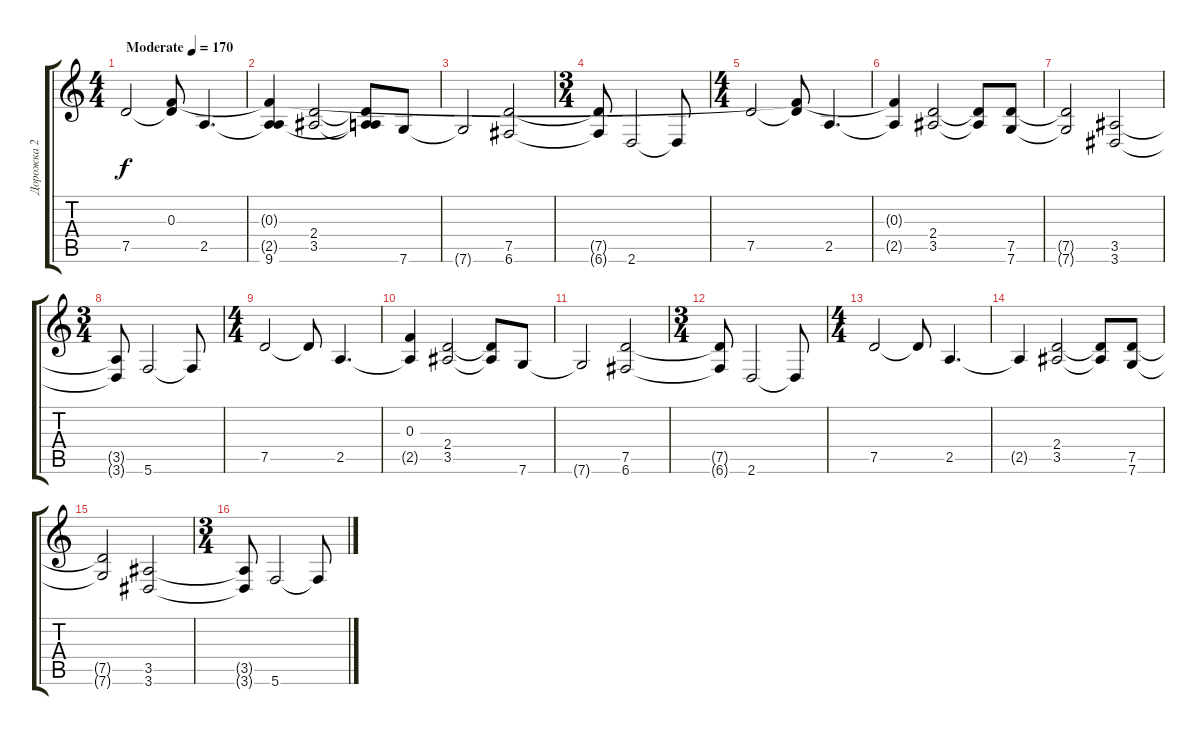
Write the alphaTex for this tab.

\track ("Дорожка 2" "Дорожка 2") {instrument distortionguitar}
\staff {score tabs}
\tuning (D4 A3 F3 C3 G2 C2) {hide}
\ts (4 4)
\tempo (170 "Moderate")
\clef g2
\ks c
7.5.2{dy f instrument distortionguitar} (0.3 7.5{t}).8 2.5.4{d} |
(0.3{t} 2.5{t} 9.6).4 (2.4 3.5).2 (2.4{t} 3.5{t} 9.6{t}).8 7.6.8 |
7.6{t}.2 (7.5 6.6).2 |
\ts (3 4)
(7.5{t} 6.6{t}).8 2.6.2 2.6{t}.8 |
\ts (4 4)
7.5.2 (0.3{t} 7.5{t}).8 2.5.4{d} |
(0.3{t} 2.5{t}).4 (2.4 3.5).2 (2.4{t} 3.5{t}).8 (7.5 7.6).8 |
(7.5{t} 7.6{t}).2 (3.5 3.6).2 |
\ts (3 4)
(3.5{t} 3.6{t}).8 5.6.2 5.6{t}.8 |
\ts (4 4)
7.5.2 7.5{t}.8 2.5.4{d} |
(0.3 2.5{t}).4 (2.4 3.5).2 (2.4{t} 3.5{t}).8 7.6.8 |
7.6{t}.2 (7.5 6.6).2 |
\ts (3 4)
(7.5{t} 6.6{t}).8 2.6.2 2.6{t}.8 |
\ts (4 4)
7.5.2 7.5{t}.8 2.5.4{d} |
2.5{t}.4 (2.4 3.5).2 (2.4{t} 3.5{t}).8 (7.5 7.6).8 |
(7.5{t} 7.6{t}).2 (3.5 3.6).2 |
\ts (3 4)
(3.5{t} 3.6{t}).8 5.6.2 5.6{t}.8
